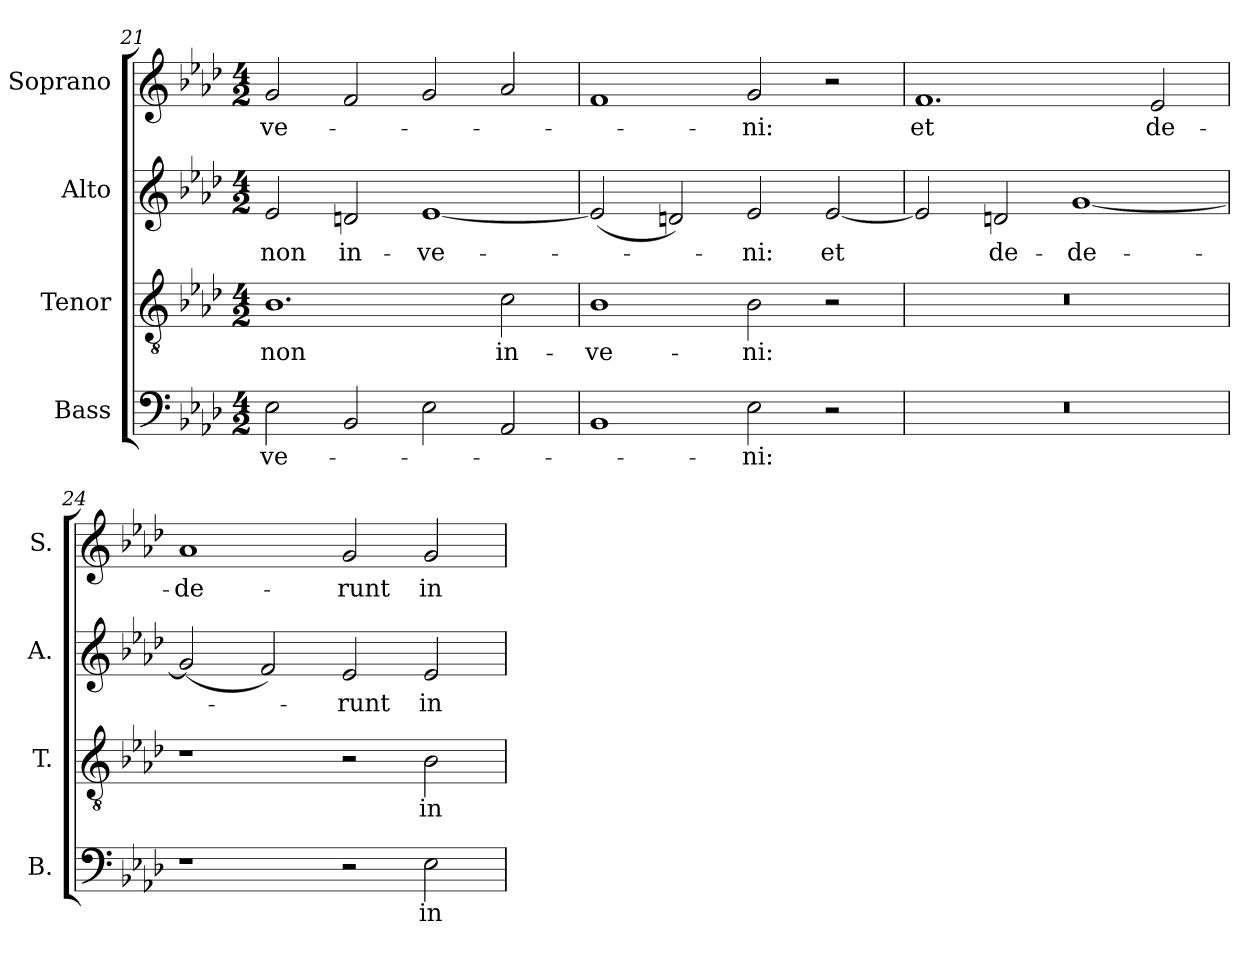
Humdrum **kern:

**kern	**text	**kern	**text	**kern	**text	**kern	**text
*part4	*part4	*part3	*part3	*part2	*part2	*part1	*part1
*staff4	*staff4	*staff3	*staff3	*staff2	*staff2	*staff1	*staff1
*I"Bass	*	*I"Tenor	*	*I"Alto	*	*I"Soprano	*
*I'B.	*	*I'T.	*	*I'A.	*	*I'S.	*
*clefF4	*	*clefGv2	*	*clefG2	*	*clefG2	*
*	*	*ITrd7c12	*	*	*	*	*
*k[b-e-a-d-]	*	*k[b-e-a-d-]	*	*k[b-e-a-d-]	*	*k[b-e-a-d-]	*
*A-:	*	*A-:	*	*A-:	*	*A-:	*
*M4/2	*	*M4/2	*	*M4/2	*	*M4/2	*
=21	=21	=21	=21	=21	=21	=21	=21
!	!LO:LY:b:color=#000000	!	!	!	!	!	!
!	!	!	!LO:LY:b:color=#000000	!	!	!	!
!	!	!	!	!	!LO:LY:b:color=#000000	!	!
!	!	!	!	!	!	!	!LO:LY:b:color=#000000
2E-i\	-ve-	1.BB-i	non	2e-i/	non	2gi/	-ve-
!	!	!	!	!	!LO:LY:b:color=#000000	!	!
2BB-i/	.	.	.	2dni/	in-	2fi/	.
!	!	!	!	!	!LO:LY:b:color=#000000	!	!
2E-i\	.	.	.	[1e-i	-ve-	2gi/	.
!	!	!	!LO:LY:b:color=#000000	!	!	!	!
2AA-i/	.	2Ci\	in-	.	.	2a-i/	.
=22	=22	=22	=22	=22	=22	=22	=22
!	!	!	!LO:LY:b:color=#000000	!	!	!	!
1BB-i	.	1BB-i	-ve-	(2e-i/]	.	1fi	.
.	.	.	.	2dni/)	.	.	.
!	!LO:LY:b:color=#000000	!	!	!	!	!	!
!	!	!	!LO:LY:b:color=#000000	!	!	!	!
!	!	!	!	!	!LO:LY:b:color=#000000	!	!
!	!	!	!	!	!	!	!LO:LY:b:color=#000000
2E-i\	-ni:	2BB-i\	-ni:	2e-i/	-ni:	2gi/	-ni:
!	!	!	!	!	!LO:LY:b:color=#000000	!	!
2r	.	2r	.	[2e-i/	et	2r	.
=23	=23	=23	=23	=23	=23	=23	=23
!LO:N:vis=1	!	!LO:N:vis=1	!	!	!	!	!
!	!	!	!	!	!	!	!LO:LY:b:color=#000000
0r	.	0r	.	2e-i/]	.	1.fi	et
!	!	!	!	!	!LO:LY:b:color=#000000	!	!
.	.	.	.	2dni/	de-	.	.
!	!	!	!	!	!LO:LY:b:color=#000000	!	!
.	.	.	.	[1gi	-de-	.	.
!	!	!	!	!	!	!	!LO:LY:b:color=#000000
.	.	.	.	.	.	2e-i/	de-
=24	=24	=24	=24	=24	=24	=24	=24
!	!	!	!	!	!	!	!LO:LY:b:color=#000000
1r	.	1r	.	(2gi/]	.	1a-i	-de-
.	.	.	.	2fi/)	.	.	.
!	!	!	!	!	!LO:LY:b:color=#000000	!	!
!	!	!	!	!	!	!	!LO:LY:b:color=#000000
2r	.	2r	.	2e-i/	-runt	2gi/	-runt
!	!LO:LY:b:color=#000000	!	!	!	!	!	!
!	!	!	!LO:LY:b:color=#000000	!	!	!	!
!	!	!	!	!	!LO:LY:b:color=#000000	!	!
!	!	!	!	!	!	!	!LO:LY:b:color=#000000
2E-i\	in	2BB-i\	in	2e-i/	in	2gi/	in
=	=	=	=	=	=	=	=
*-	*-	*-	*-	*-	*-	*-	*-
